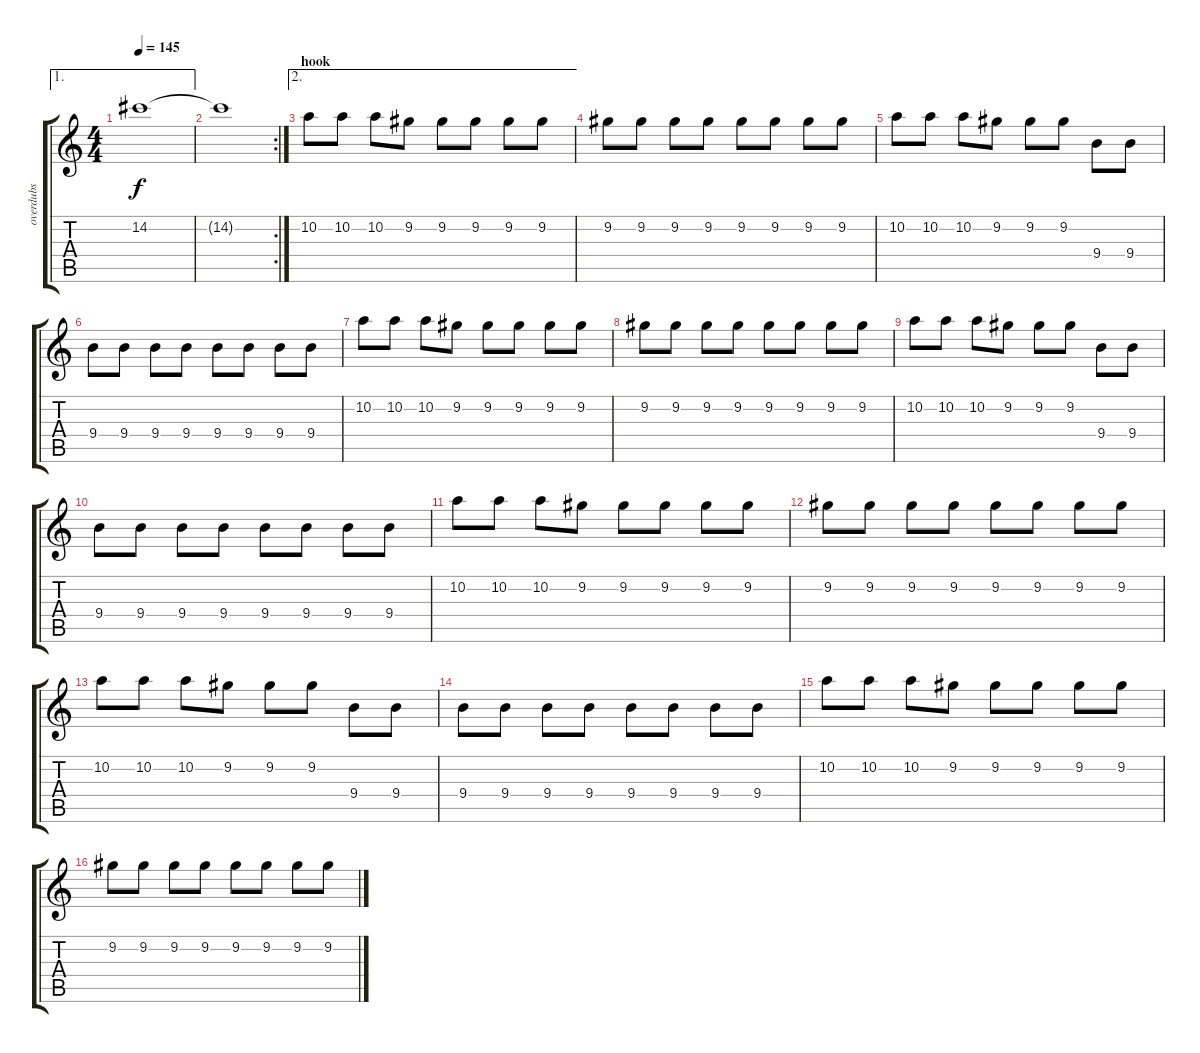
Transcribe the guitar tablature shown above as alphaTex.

\track ("overdubs" "overdubs") {instrument overdrivenguitar}
\staff {score tabs}
\tuning (E4 B3 G3 D3 A2 E2) {hide}
\ae 1
\ts (4 4)
\tempo 145
\clef g2
\ks c
14.2.1{dy f volume 0} |
\rc 2
14.2{t}.1 |
\ae 2
\section ("" "hook")
10.2.8{volume 13} 10.2.8 10.2.8 9.2.8 9.2.8 9.2.8 9.2.8 9.2.8 |
9.2.8 9.2.8 9.2.8 9.2.8 9.2.8 9.2.8 9.2.8 9.2.8 |
10.2.8 10.2.8 10.2.8 9.2.8 9.2.8 9.2.8 9.4.8 9.4.8 |
9.4.8 9.4.8 9.4.8 9.4.8 9.4.8 9.4.8 9.4.8 9.4.8 |
10.2.8 10.2.8 10.2.8 9.2.8 9.2.8 9.2.8 9.2.8 9.2.8 |
9.2.8 9.2.8 9.2.8 9.2.8 9.2.8 9.2.8 9.2.8 9.2.8 |
10.2.8 10.2.8 10.2.8 9.2.8 9.2.8 9.2.8 9.4.8 9.4.8 |
9.4.8 9.4.8 9.4.8 9.4.8 9.4.8 9.4.8 9.4.8 9.4.8 |
10.2.8 10.2.8 10.2.8 9.2.8 9.2.8 9.2.8 9.2.8 9.2.8 |
9.2.8 9.2.8 9.2.8 9.2.8 9.2.8 9.2.8 9.2.8 9.2.8 |
10.2.8 10.2.8 10.2.8 9.2.8 9.2.8 9.2.8 9.4.8 9.4.8 |
9.4.8 9.4.8 9.4.8 9.4.8 9.4.8 9.4.8 9.4.8 9.4.8 |
10.2.8 10.2.8 10.2.8 9.2.8 9.2.8 9.2.8 9.2.8 9.2.8 |
9.2.8 9.2.8 9.2.8 9.2.8 9.2.8 9.2.8 9.2.8 9.2.8
